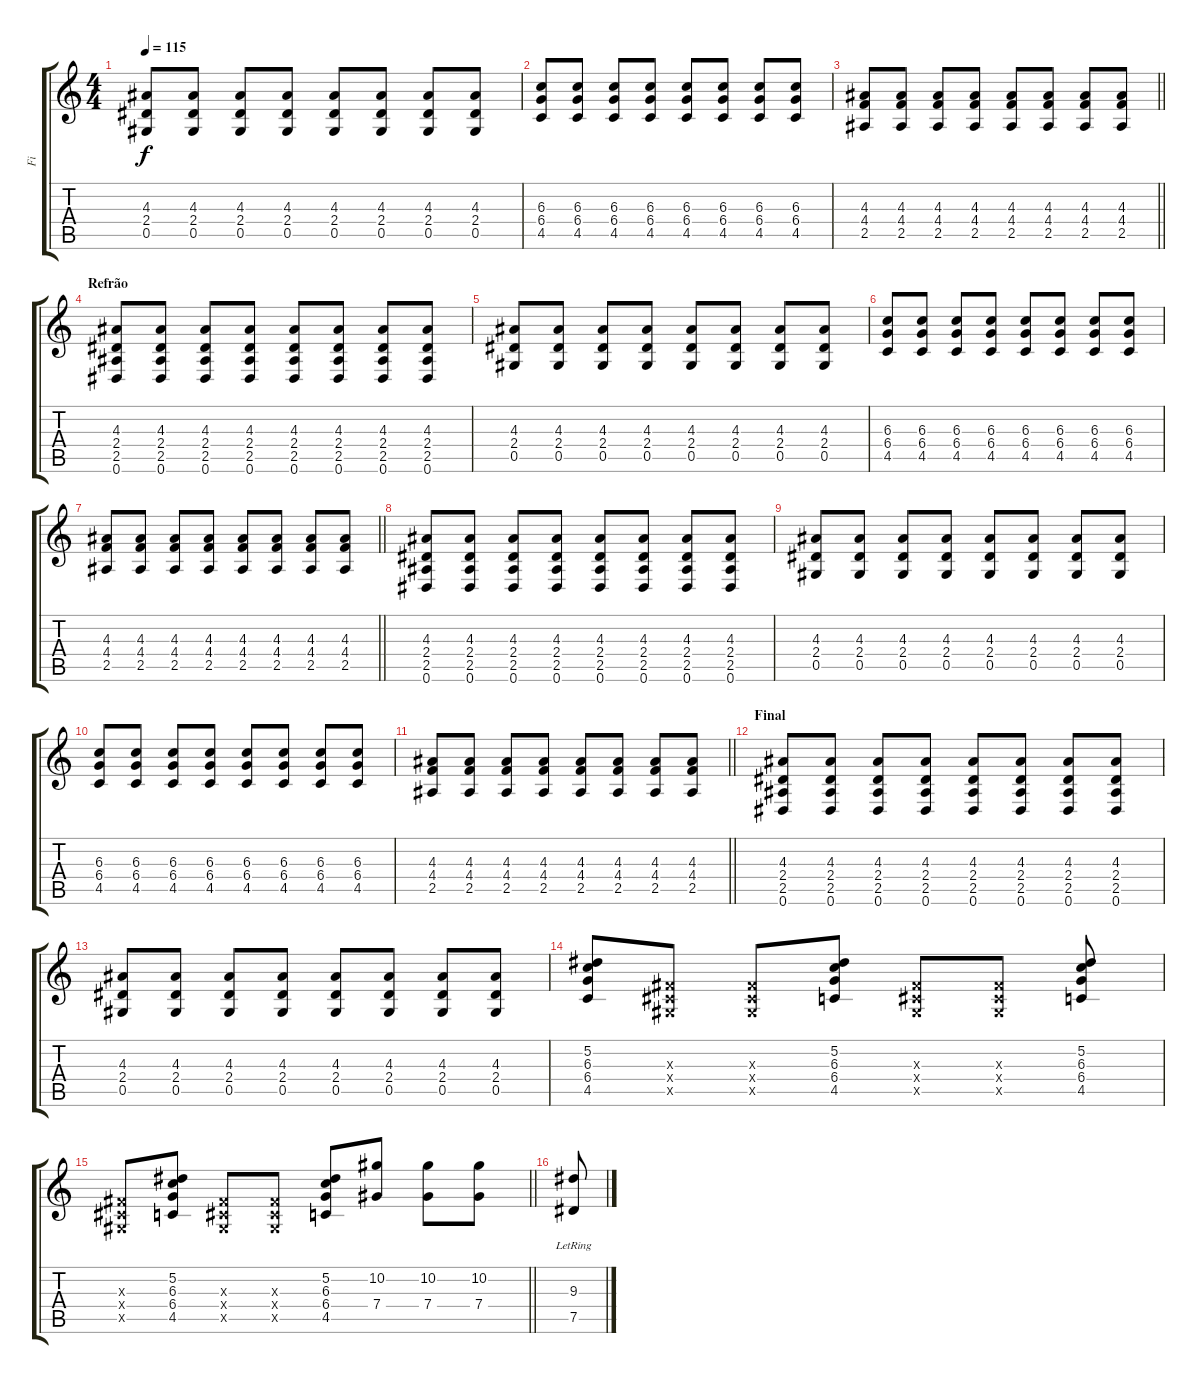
\track ("Fi" "Fi") {instrument distortionguitar}
\staff {score tabs}
\tuning (Eb4 Bb3 Gb3 Db3 Ab2 Eb2) {hide}
\ts (4 4)
\tempo 115
\clef g2
\ks c
(4.3 2.4 0.5).8{dy f} (4.3 2.4 0.5).8 (4.3 2.4 0.5).8 (4.3 2.4 0.5).8 (4.3 2.4 0.5).8 (4.3 2.4 0.5).8 (4.3 2.4 0.5).8 (4.3 2.4 0.5).8 |
(6.3 6.4 4.5).8 (6.3 6.4 4.5).8 (6.3 6.4 4.5).8 (6.3 6.4 4.5).8 (6.3 6.4 4.5).8 (6.3 6.4 4.5).8 (6.3 6.4 4.5).8 (6.3 6.4 4.5).8 |
\barLineRight lightlight
(4.3 4.4 2.5).8 (4.3 4.4 2.5).8 (4.3 4.4 2.5).8 (4.3 4.4 2.5).8 (4.3 4.4 2.5).8 (4.3 4.4 2.5).8 (4.3 4.4 2.5).8 (4.3 4.4 2.5).8 |
\section ("" "Refrão")
(4.3 2.4 2.5 0.6).8 (4.3 2.4 2.5 0.6).8 (4.3 2.4 2.5 0.6).8 (4.3 2.4 2.5 0.6).8 (4.3 2.4 2.5 0.6).8 (4.3 2.4 2.5 0.6).8 (4.3 2.4 2.5 0.6).8 (4.3 2.4 2.5 0.6).8 |
(4.3 2.4 0.5).8 (4.3 2.4 0.5).8 (4.3 2.4 0.5).8 (4.3 2.4 0.5).8 (4.3 2.4 0.5).8 (4.3 2.4 0.5).8 (4.3 2.4 0.5).8 (4.3 2.4 0.5).8 |
(6.3 6.4 4.5).8 (6.3 6.4 4.5).8 (6.3 6.4 4.5).8 (6.3 6.4 4.5).8 (6.3 6.4 4.5).8 (6.3 6.4 4.5).8 (6.3 6.4 4.5).8 (6.3 6.4 4.5).8 |
\barLineRight lightlight
(4.3 4.4 2.5).8 (4.3 4.4 2.5).8 (4.3 4.4 2.5).8 (4.3 4.4 2.5).8 (4.3 4.4 2.5).8 (4.3 4.4 2.5).8 (4.3 4.4 2.5).8 (4.3 4.4 2.5).8 |
(4.3 2.4 2.5 0.6).8 (4.3 2.4 2.5 0.6).8 (4.3 2.4 2.5 0.6).8 (4.3 2.4 2.5 0.6).8 (4.3 2.4 2.5 0.6).8 (4.3 2.4 2.5 0.6).8 (4.3 2.4 2.5 0.6).8 (4.3 2.4 2.5 0.6).8 |
(4.3 2.4 0.5).8 (4.3 2.4 0.5).8 (4.3 2.4 0.5).8 (4.3 2.4 0.5).8 (4.3 2.4 0.5).8 (4.3 2.4 0.5).8 (4.3 2.4 0.5).8 (4.3 2.4 0.5).8 |
(6.3 6.4 4.5).8 (6.3 6.4 4.5).8 (6.3 6.4 4.5).8 (6.3 6.4 4.5).8 (6.3 6.4 4.5).8 (6.3 6.4 4.5).8 (6.3 6.4 4.5).8 (6.3 6.4 4.5).8 |
\barLineRight lightlight
(4.3 4.4 2.5).8 (4.3 4.4 2.5).8 (4.3 4.4 2.5).8 (4.3 4.4 2.5).8 (4.3 4.4 2.5).8 (4.3 4.4 2.5).8 (4.3 4.4 2.5).8 (4.3 4.4 2.5).8 |
\section ("" "Final")
(4.3 2.4 2.5 0.6).8 (4.3 2.4 2.5 0.6).8 (4.3 2.4 2.5 0.6).8 (4.3 2.4 2.5 0.6).8 (4.3 2.4 2.5 0.6).8 (4.3 2.4 2.5 0.6).8 (4.3 2.4 2.5 0.6).8 (4.3 2.4 2.5 0.6).8 |
(4.3 2.4 0.5).8 (4.3 2.4 0.5).8 (4.3 2.4 0.5).8 (4.3 2.4 0.5).8 (4.3 2.4 0.5).8 (4.3 2.4 0.5).8 (4.3 2.4 0.5).8 (4.3 2.4 0.5).8 |
(5.2 6.3 6.4 4.5).8 (0.3{x} 0.4{x} 0.5{x}).8 (0.3{x} 0.4{x} 0.5{x}).8 (5.2 6.3 6.4 4.5).8 (0.3{x} 0.4{x} 0.5{x}).8 (0.3{x} 0.4{x} 0.5{x}).8 (5.2 6.3 6.4 4.5).8 |
\barLineRight lightlight
(0.3{x} 0.4{x} 0.5{x}).8 (5.2 6.3 6.4 4.5).8 (0.3{x} 0.4{x} 0.5{x}).8 (0.3{x} 0.4{x} 0.5{x}).8 (5.2 6.3 6.4 4.5).8 (10.2 7.4).8 (10.2 7.4).8 (10.2 7.4).8 |
(9.3{lr} 7.5{lr}).8
